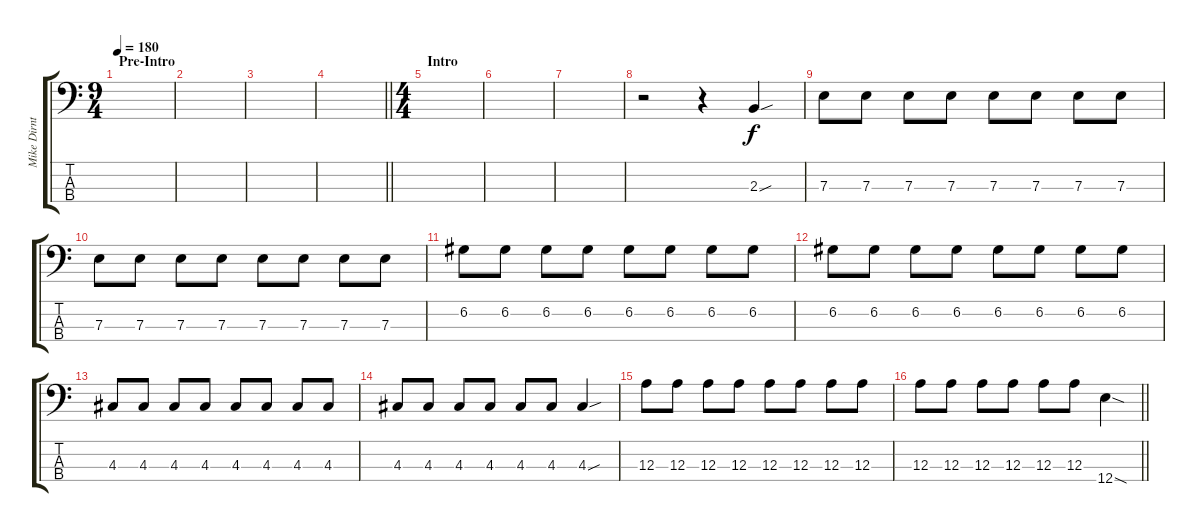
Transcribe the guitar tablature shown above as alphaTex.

\track ("Mike Dirnt (Bass)" "Mike Dirnt") {instrument electricbasspick}
\staff {score tabs}
\tuning (G2 D2 A1 E1) {hide}
\ts (9 4)
\section ("" "Pre-Intro")
\tempo 180
\clef f4
\ks c
|
|
|
\barLineRight lightlight
|
\ts (4 4)
\section ("" "Intro")
|
|
|
r.2 r.4 2.3{sou}.4{volume 15} |
7.3.8 7.3.8 7.3.8 7.3.8 7.3.8 7.3.8 7.3.8 7.3.8 |
7.3.8 7.3.8 7.3.8 7.3.8 7.3.8 7.3.8 7.3.8 7.3.8 |
6.2.8 6.2.8 6.2.8 6.2.8 6.2.8 6.2.8 6.2.8 6.2.8 |
6.2.8 6.2.8 6.2.8 6.2.8 6.2.8 6.2.8 6.2.8 6.2.8 |
4.3.8 4.3.8 4.3.8 4.3.8 4.3.8 4.3.8 4.3.8 4.3.8 |
4.3.8 4.3.8 4.3.8 4.3.8 4.3.8 4.3.8 4.3{sou}.4 |
12.3.8 12.3.8 12.3.8 12.3.8 12.3.8 12.3.8 12.3.8 12.3.8 |
\barLineRight lightlight
12.3.8 12.3.8 12.3.8 12.3.8 12.3.8 12.3.8 12.4{sod}.4
